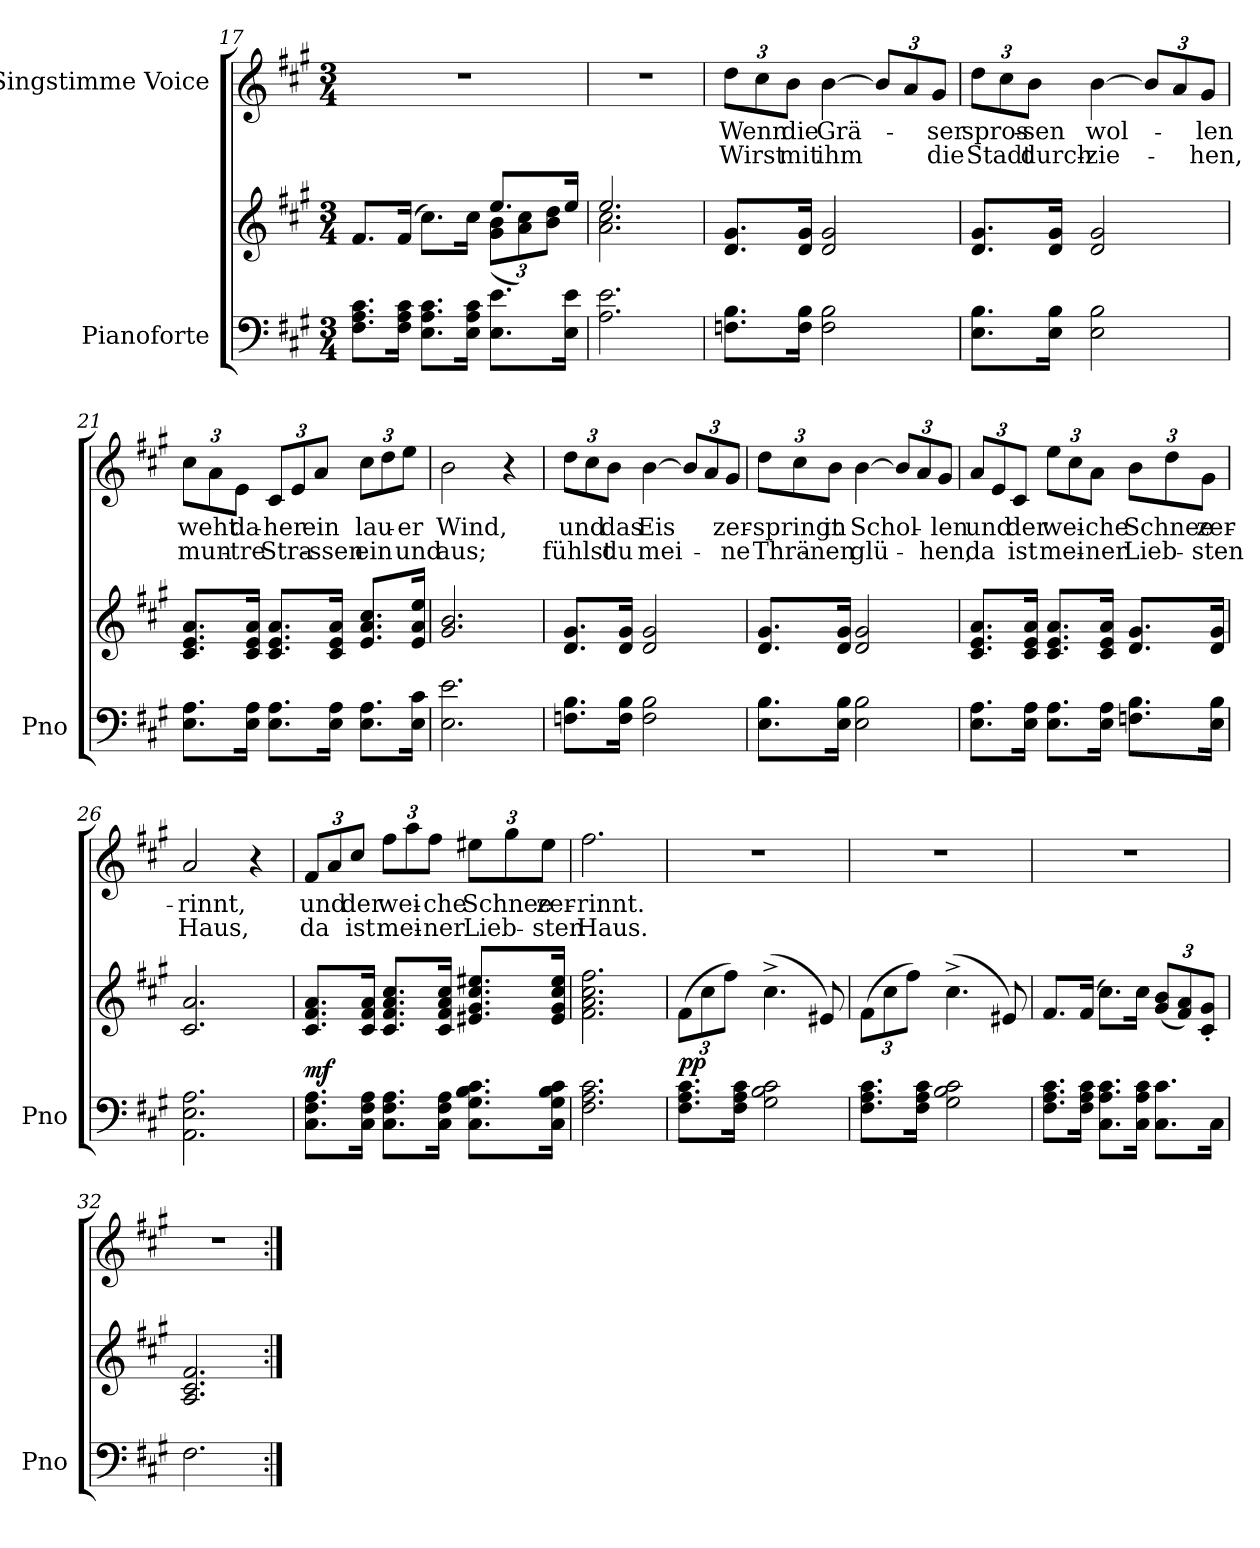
**kern	**kern	**dynam	**kern	**text	**text
*part2	*part2	*part2	*part1	*part1	*part1
*staff3	*staff2	*staff2/3	*staff1	*staff1	*staff1
*I"Pianoforte	*	*	*I"Singstimme Voice	*	*
*I'Pno	*	*	*	*	*
*clefF4	*clefG2	*	*clefG2	*	*
*k[f#c#g#]	*k[f#c#g#]	*	*k[f#c#g#]	*	*
*M3/4	*M3/4	*	*M3/4	*	*
=17	=17	=17	=17	=17	=17
*	*^	*	*	*	*
8.F#\ 8.A\ 8.c#\L	8.f#/L	2ryy	.	2.r	.	.
16F#\ 16A\ 16c#\Jk	(>16f#/Jk	.	.	.	.	.
8.E\ 8.A\ 8.c#\L	8.cc#\L)	.	.	.	.	.
16E\ 16A\ 16c#\Jk	16cc#\Jk	.	.	.	.	.
*	*	*Xbrackettup	*	*	*	*
8.E\ 8.e\L	8.ee/L	(<12g#\ 12b\L	.	.	.	.
.	.	12a\ 12cc#\)	.	.	.	.
.	.	12b\ 12dd\J	.	.	.	.
16E\ 16e\Jk	16ee/Jk	.	.	.	.	.
=18	=18	=18	=18	=18	=18	=18
2.A\ 2.e\	2.ee/	2.a\ 2.cc#\	.	2.r	.	.
*	*v	*v	*	*	*	*
!!LO:PB:g=z
=19	=19	=19	=19	=19	=19
*	*	*	*Xbrackettup	*	*
*	*^	*	*	*	*
!	!	!	!	!	!LO:LY:b	!LO:LY:b
*	*v	*v	*	*	*	*
8.Fn\ 8.B\L	8.d/ 8.g#/L	.	12dd\L	Wenn	Wirst
.	.	.	12cc#\	.	.
!	!	!	!	!LO:LY:b	!LO:LY:b
.	.	.	12b\J	die	mit
16F\ 16B\Jk	16d/ 16g#/Jk	.	.	.	.
!	!	!	!	!LO:LY:b	!LO:LY:b
2F\ 2B\	2d/ 2g#/	.	[4b\	Grä-	ihm
.	.	.	12b/L]	.	.
.	.	.	12a/	.	.
!	!	!	!	!LO:LY:b	!LO:LY:b
.	.	.	12g#/J	-ser	die
=20	=20	=20	=20	=20	=20
!	!	!	!	!LO:LY:b	!LO:LY:b
8.E\ 8.B\L	8.d/ 8.g#/L	.	12dd\L	spros-	Stadt
.	.	.	12cc#\	.	.
!	!	!	!	!LO:LY:b	!LO:LY:b
.	.	.	12b\J	-sen	durch-
16E\ 16B\Jk	16d/ 16g#/Jk	.	.	.	.
!	!	!	!	!LO:LY:b	!LO:LY:b
2E\ 2B\	2d/ 2g#/	.	[4b\	wol-	-zie-
.	.	.	12b/L]	.	.
.	.	.	12a/	.	.
!	!	!	!	!LO:LY:b	!LO:LY:b
.	.	.	12g#/J	-len	hen,
=21	=21	=21	=21	=21	=21
!	!	!	!	!LO:LY:b	!LO:LY:b
8.E\ 8.A\L	8.c#/ 8.e/ 8.a/L	.	12cc#\L	weht	mun-
.	.	.	12a\	.	.
!	!	!	!	!LO:LY:b	!LO:LY:b
.	.	.	12e\J	da-	-tre
16E\ 16A\Jk	16c#/ 16e/ 16a/Jk	.	.	.	.
!	!	!	!	!LO:LY:b	!LO:LY:b
8.E\ 8.A\L	8.c#/ 8.e/ 8.a/L	.	12c#/L	-her	Stra-
.	.	.	12e/	.	.
!	!	!	!	!LO:LY:b	!LO:LY:b
.	.	.	12a/J	-ein	-ssen
16E\ 16A\Jk	16c#/ 16e/ 16a/Jk	.	.	.	.
!	!	!	!	!LO:LY:b	!LO:LY:b
8.E\ 8.A\L	8.e/ 8.a/ 8.cc#/L	.	12cc#\L	lau-	ein
.	.	.	12dd\	.	.
!	!	!	!	!LO:LY:b	!LO:LY:b
.	.	.	12ee\J	-er	und
16E\ 16c#\Jk	16e/ 16a/ 16ee/Jk	.	.	.	.
=22	=22	=22	=22	=22	=22
!	!	!	!	!LO:LY:b	!LO:LY:b
2.E\ 2.e\	2.g#/ 2.b/	.	2b\	Wind,	aus;
.	.	.	4r	.	.
!!LO:LB:g=z
=23	=23	=23	=23	=23	=23
!	!	!	!	!LO:LY:b	!LO:LY:b
8.Fn\ 8.B\L	8.d/ 8.g#/L	.	12dd\L	und	fühlst
.	.	.	12cc#\	.	.
!	!	!	!	!LO:LY:b	!LO:LY:b
.	.	.	12b\J	das	du
16F\ 16B\Jk	16d/ 16g#/Jk	.	.	.	.
!	!	!	!	!LO:LY:b	!LO:LY:b
2F\ 2B\	2d/ 2g#/	.	[4b\	Eis	mei-
.	.	.	12b/L]	.	.
.	.	.	12a/	.	.
!	!	!	!	!LO:LY:b	!LO:LY:b
.	.	.	12g#/J	zer-	-ne
=24	=24	=24	=24	=24	=24
!	!	!	!	!LO:LY:b	!LO:LY:b
8.E\ 8.B\L	8.d/ 8.g#/L	.	12dd\L	-springt	Thrä-
.	.	.	12cc#\	.	.
!	!	!	!	!LO:LY:b	!LO:LY:b
.	.	.	12b\J	in	-nen
16E\ 16B\Jk	16d/ 16g#/Jk	.	.	.	.
!	!	!	!	!LO:LY:b	!LO:LY:b
2E\ 2B\	2d/ 2g#/	.	[4b\	Schol-	glü-
.	.	.	12b/L]	.	.
.	.	.	12a/	.	.
!	!	!	!	!LO:LY:b	!LO:LY:b
.	.	.	12g#/J	-len	-hen,
=25	=25	=25	=25	=25	=25
!	!	!	!	!LO:LY:b	!LO:LY:b
8.E\ 8.A\L	8.c#/ 8.e/ 8.a/L	.	12a/L	und	da
.	.	.	12e/	.	.
!	!	!	!	!LO:LY:b	!LO:LY:b
.	.	.	12c#/J	der	ist
16E\ 16A\Jk	16c#/ 16e/ 16a/Jk	.	.	.	.
!	!	!	!	!LO:LY:b	!LO:LY:b
8.E\ 8.A\L	8.c#/ 8.e/ 8.a/L	.	12ee\L	wei-	mei-
.	.	.	12cc#\	.	.
!	!	!	!	!LO:LY:b	!LO:LY:b
.	.	.	12a\J	-che	-ner
16E\ 16A\Jk	16c#/ 16e/ 16a/Jk	.	.	.	.
!	!	!	!	!LO:LY:b	!LO:LY:b
8.Fn\ 8.B\L	8.d/ 8.g#/L	.	12b\L	Schnee	Lieb-
.	.	.	12dd\	.	.
!	!	!	!	!LO:LY:b	!LO:LY:b
.	.	.	12g#\J	zer-	-sten
16E\ 16B\Jk	16d/ 16g#/Jk	.	.	.	.
=26	=26	=26	=26	=26	=26
!	!	!	!	!LO:LY:b	!LO:LY:b
2.AA\ 2.E\ 2.A\	2.c#/ 2.a/	.	2a/	-rinnt,	Haus,
.	.	.	4r	.	.
!!LO:LB:g=z
=27	=27	=27	=27	=27	=27
!	!	!LO:DY:a=2	!	!LO:LY:b	!LO:LY:b
8.C#\ 8.F#\ 8.A\L	8.c#/ 8.f#/ 8.a/L	mf	12f#/L	und	da
.	.	.	12a/	.	.
!	!	!	!	!LO:LY:b	!LO:LY:b
.	.	.	12cc#/J	der	ist
16C#\ 16F#\ 16A\Jk	16c#/ 16f#/ 16a/Jk	.	.	.	.
!	!	!	!	!LO:LY:b	!LO:LY:b
8.C#\ 8.F#\ 8.A\L	8.c#/ 8.f#/ 8.a/ 8.cc#/L	.	12ff#\L	wei-	mei-
.	.	.	12aa\	.	.
!	!	!	!	!LO:LY:b	!LO:LY:b
.	.	.	12ff#\J	-che	-ner
16C#\ 16F#\ 16A\Jk	16c#/ 16f#/ 16a/ 16cc#/Jk	.	.	.	.
!	!	!	!	!LO:LY:b	!LO:LY:b
8.C#\ 8.G#\ 8.B\ 8.c#\L	8.e#X/ 8.g#/ 8.cc#/ 8.ee#X/L	.	12ee#X\L	Schnee	Lieb-
.	.	.	12gg#\	.	.
!	!	!	!	!LO:LY:b	!LO:LY:b
.	.	.	12ee#\J	zer-	-sten
16C#\ 16G#\ 16B\ 16c#\Jk	16e#/ 16g#/ 16cc#/ 16ee#/Jk	.	.	.	.
=28	=28	=28	=28	=28	=28
!	!	!	!	!LO:LY:b	!LO:LY:b
2.F#\ 2.A\ 2.c#\	2.f#\ 2.a\ 2.cc#\ 2.ff#\	.	2.ff#\	-rinnt.	Haus.
=29	=29	=29	=29	=29	=29
!	!	!LO:DY:b	!	!	!
8.F#\ 8.A\ 8.c#\L	(>12f#\L	pp	2.r	.	.
.	12cc#\	.	.	.	.
.	12ff#\J)	.	.	.	.
16F#\ 16A\ 16c#\Jk	.	.	.	.	.
2G#\ 2B\ 2c#\	(>4.cc#^\	.	.	.	.
.	8e#X/)	.	.	.	.
=30	=30	=30	=30	=30	=30
8.F#\ 8.A\ 8.c#\L	(>12f#\L	.	2.r	.	.
.	12cc#\	.	.	.	.
.	12ff#\J)	.	.	.	.
16F#\ 16A\ 16c#\Jk	.	.	.	.	.
2G#\ 2B\ 2c#\	(>4.cc#^\	.	.	.	.
.	8e#X/)	.	.	.	.
=31	=31	=31	=31	=31	=31
8.F#\ 8.A\ 8.c#\L	8.f#/L	.	2.r	.	.
16F#\ 16A\ 16c#\Jk	(>16f#/Jk	.	.	.	.
8.C#\ 8.A\ 8.c#\L	8.cc#\L)	.	.	.	.
16C#\ 16A\ 16c#\Jk	16cc#\Jk	.	.	.	.
8.C#\ 8.c#\L	(<12g#/ 12b/L	.	.	.	.
.	12f#/ 12a/)	.	.	.	.
.	12c#/' 12g#/'J	.	.	.	.
16C#\Jk	.	.	.	.	.
=32	=32	=32	=32	=32	=32
2.F#\	2.A/ 2.c#/ 2.f#/	.	2.r	.	.
=:|!	=:|!	=:|!	=:|!	=:|!	=:|!
*-	*-	*-	*-	*-	*-
